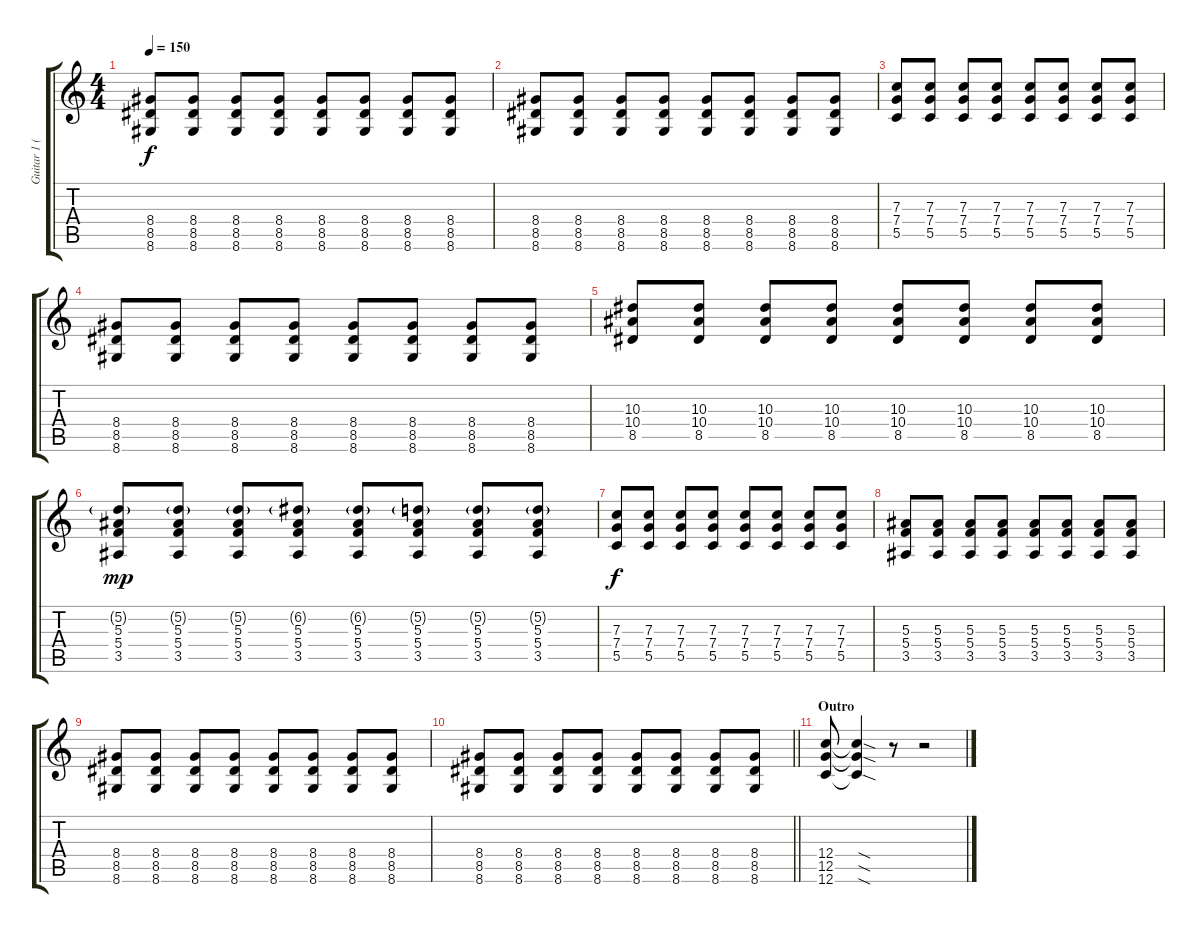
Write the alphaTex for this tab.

\track ("Guitar 1 (Dan Jacobs)" "Guitar 1 (") {instrument distortionguitar}
\staff {score tabs}
\tuning (D4 A3 F3 C3 G2 C2) {hide}
\ts (4 4)
\tempo 150
\clef g2
\ks c
(8.4 8.5 8.6).8{dy f} (8.4 8.5 8.6).8 (8.4 8.5 8.6).8 (8.4 8.5 8.6).8 (8.4 8.5 8.6).8 (8.4 8.5 8.6).8 (8.4 8.5 8.6).8 (8.4 8.5 8.6).8 |
(8.4 8.5 8.6).8 (8.4 8.5 8.6).8 (8.4 8.5 8.6).8 (8.4 8.5 8.6).8 (8.4 8.5 8.6).8 (8.4 8.5 8.6).8 (8.4 8.5 8.6).8 (8.4 8.5 8.6).8 |
(7.3 7.4 5.5).8 (7.3 7.4 5.5).8 (7.3 7.4 5.5).8 (7.3 7.4 5.5).8 (7.3 7.4 5.5).8 (7.3 7.4 5.5).8 (7.3 7.4 5.5).8 (7.3 7.4 5.5).8 |
(8.4 8.5 8.6).8 (8.4 8.5 8.6).8 (8.4 8.5 8.6).8 (8.4 8.5 8.6).8 (8.4 8.5 8.6).8 (8.4 8.5 8.6).8 (8.4 8.5 8.6).8 (8.4 8.5 8.6).8 |
(10.3 10.4 8.5).8 (10.3 10.4 8.5).8 (10.3 10.4 8.5).8 (10.3 10.4 8.5).8 (10.3 10.4 8.5).8 (10.3 10.4 8.5).8 (10.3 10.4 8.5).8 (10.3 10.4 8.5).8 |
(5.2{g} 5.3 5.4 3.5).8{dy mp} (5.2{g} 5.3 5.4 3.5).8 (5.2{g} 5.3 5.4 3.5).8 (6.2{g} 5.3 5.4 3.5).8 (6.2{g} 5.3 5.4 3.5).8 (5.2{g} 5.3 5.4 3.5).8 (5.2{g} 5.3 5.4 3.5).8 (5.2{g} 5.3 5.4 3.5).8 |
(7.3 7.4 5.5).8{dy f} (7.3 7.4 5.5).8 (7.3 7.4 5.5).8 (7.3 7.4 5.5).8 (7.3 7.4 5.5).8 (7.3 7.4 5.5).8 (7.3 7.4 5.5).8 (7.3 7.4 5.5).8 |
(5.3 5.4 3.5).8 (5.3 5.4 3.5).8 (5.3 5.4 3.5).8 (5.3 5.4 3.5).8 (5.3 5.4 3.5).8 (5.3 5.4 3.5).8 (5.3 5.4 3.5).8 (5.3 5.4 3.5).8 |
(8.4 8.5 8.6).8 (8.4 8.5 8.6).8 (8.4 8.5 8.6).8 (8.4 8.5 8.6).8 (8.4 8.5 8.6).8 (8.4 8.5 8.6).8 (8.4 8.5 8.6).8 (8.4 8.5 8.6).8 |
\barLineRight lightlight
(8.4 8.5 8.6).8 (8.4 8.5 8.6).8 (8.4 8.5 8.6).8 (8.4 8.5 8.6).8 (8.4 8.5 8.6).8 (8.4 8.5 8.6).8 (8.4 8.5 8.6).8 (8.4 8.5 8.6).8 |
\section ("" "Outro")
(12.4 12.5 12.6).8 (12.4{sod t} 12.5{sod t} 12.6{sod t}).4 r.8 r.2
